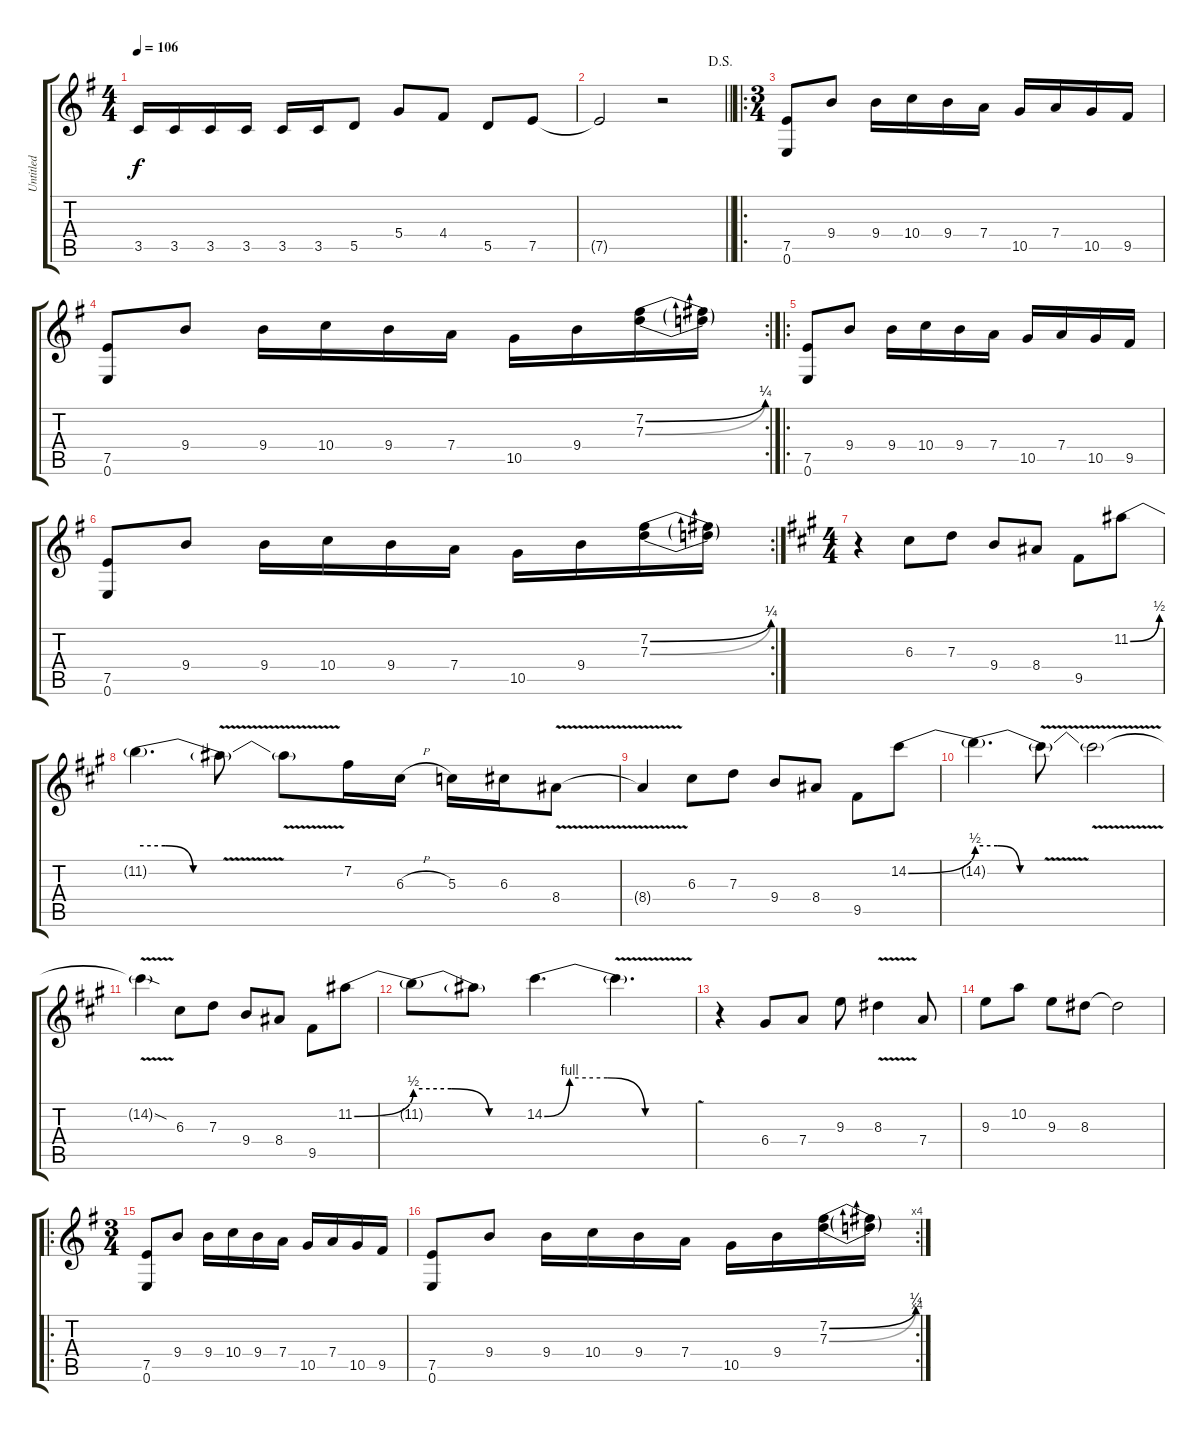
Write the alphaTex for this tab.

\track ("Untitled" "Untitled") {instrument distortionguitar}
\staff {score tabs}
\tuning (E4 B3 G3 D3 A2 E2) {hide}
\ts (4 4)
\tempo 106
\clef g2
\ks g
3.5.16{dy f} 3.5.16 3.5.16 3.5.16 3.5.16 3.5.16 5.5.8 5.4.8 4.4.8 5.5.8 7.5.8 |
\jump dalsegno
\barLineRight lightlight
7.5{t}.2 r.2 |
\ro
\ts (3 4)
(7.5 0.6).8 9.4.8 9.4.16 10.4.16 9.4.16 7.4.16 10.5.16 7.4.16 10.5.16 9.5.16 |
\rc 2
(7.5 0.6).8 9.4.8 9.4.16 10.4.16 9.4.16 7.4.16 10.5.16 9.4.16 (7.2{be (bend 0 0 60 1)} 7.3{be (bend 0 0 60 1)}).16 (7.2{t} 7.3{t}).16 |
\ro
(7.5 0.6).8 9.4.8 9.4.16 10.4.16 9.4.16 7.4.16 10.5.16 7.4.16 10.5.16 9.5.16 |
\rc 2
(7.5 0.6).8 9.4.8 9.4.16 10.4.16 9.4.16 7.4.16 10.5.16 9.4.16 (7.2{be (bend 0 0 60 1)} 7.3{be (bend 0 0 60 1)}).16 (7.2{t} 7.3{t}).16 |
\ts (4 4)
\ks a
r.4 6.3.8 7.3.8 9.4.8 8.4.8 9.5.8 11.2{be (bend 0 0 60 2)}.8 |
11.2{be (custom 0 2 20 2 40 0 60 0) t}.4{d} 11.2{v t}.8 11.2{v t}.8 7.2.16 6.3{h}.16 5.3.16 6.3.16 8.4{v}.8 |
8.4{v t}.4 6.3.8 7.3.8 9.4.8 8.4.8 9.5.8 14.2{be (bend 0 0 60 2)}.8 |
14.2{be (custom 0 2 20 2 40 0 60 0) t}.4{d} 14.2{v t}.8 14.2{v t}.2 |
14.2{sod t}.4 6.3.8 7.3.8 9.4.8 8.4.8 9.5.8 11.2{be (bend 0 0 60 2)}.8 |
11.2{be (custom 0 2 20 2 40 0 60 0) t}.8 11.2{t}.8 14.2{be (custom 0 0 10 4 25 4 40 0 60 0)}.4{d} 14.2{v t}.4{d} |
r.4 6.4.8 7.4.8 9.3.8 8.3{v}.4 7.4.8 |
9.3.8 10.2.8 9.3.8 8.3.8 8.3{t}.2 |
\ro
\ts (3 4)
\ks g
(7.5 0.6).8 9.4.8 9.4.16 10.4.16 9.4.16 7.4.16 10.5.16 7.4.16 10.5.16 9.5.16 |
\rc 4
(7.5 0.6).8 9.4.8 9.4.16 10.4.16 9.4.16 7.4.16 10.5.16 9.4.16 (7.2{be (bend 0 0 60 1)} 7.3{be (bend 0 0 60 1)}).16 (7.2{t} 7.3{t}).16
